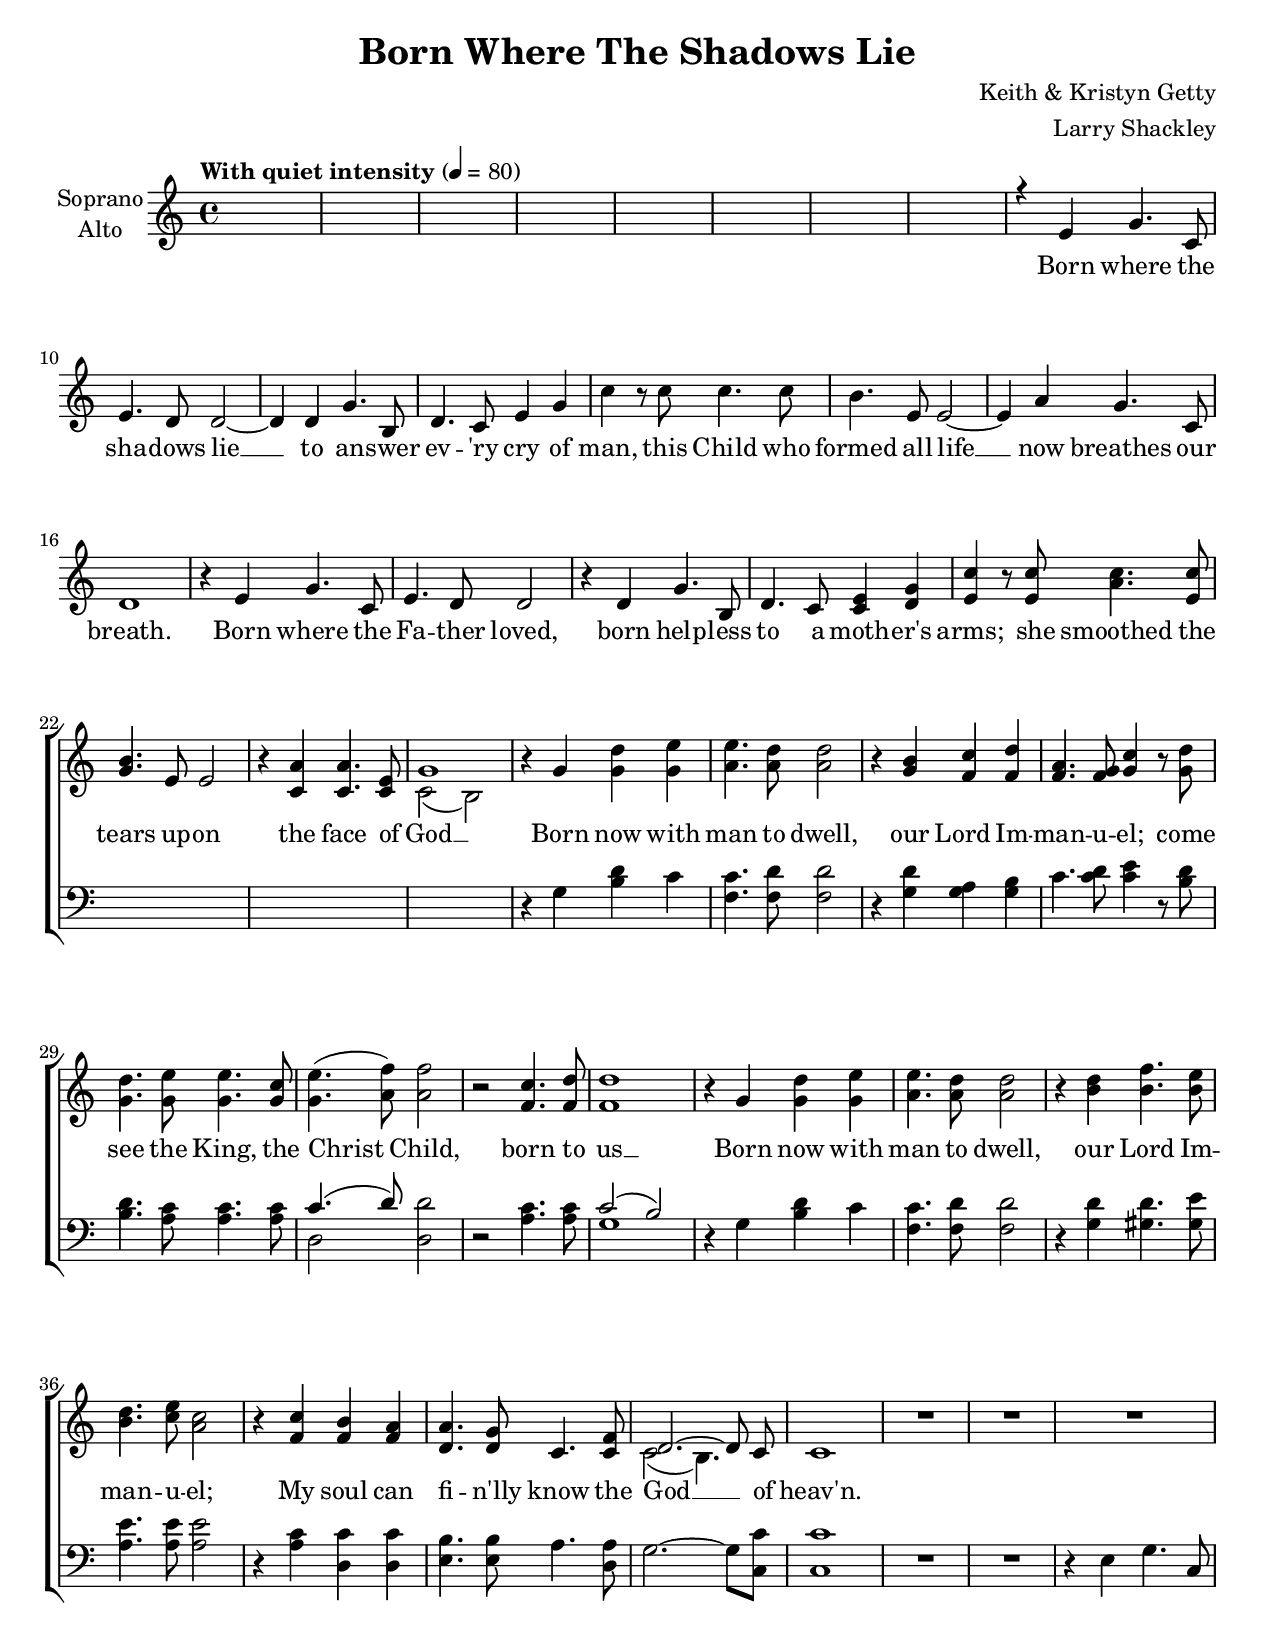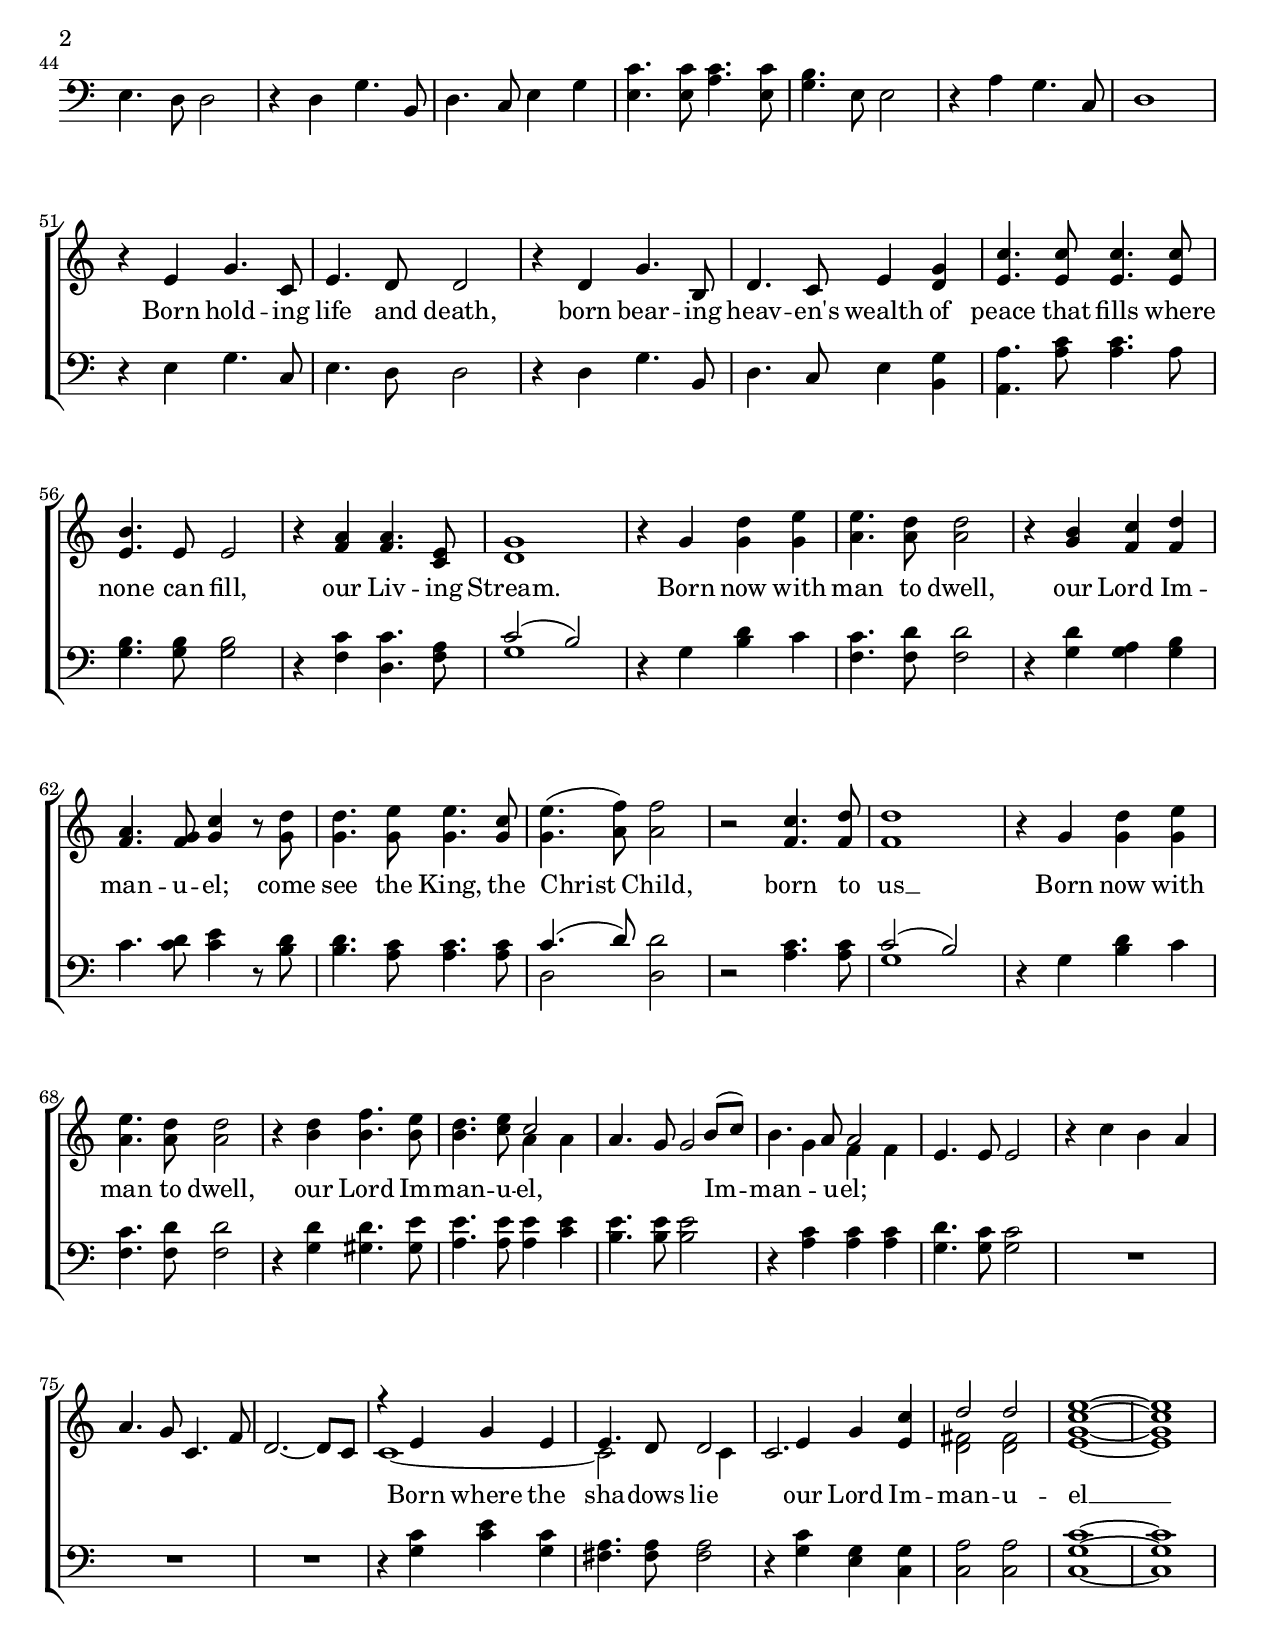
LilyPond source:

\version "2.17.16"
\language "english"

\header {
  title = "Born Where The Shadows Lie"
  composer = "Keith & Kristyn Getty"
  arranger = "Larry Shackley"
}

\paper {
  #(set-paper-size "letter")
}

global = {
  \key c \major
  \time 4/4
  \tempo "With quiet intensity" 4=80
  \set Timing.beamExceptions = #'()
  \set Timing.baseMoment = #(ly:make-moment 1/4)
  \set Timing.beatStructure = #'(1 1 1 1)
}

soprano = \relative c' {
  \global
  s1*8 r4 e4 g4. c,8 e4. d8 d2~ d4 d g4. b,8 |
  d4. c8 e4 g c r8 c8 c4. c8 b4. e,8 e2~ e4 a g4. c,8 d1 |
  r4 e g4. c,8 e4. d8 d2 |
  r4 d g4. b,8 d4. c8  e4 g c r8 c c4. c8 |
  b4. e,8 e2 r4 a a4. e8 g1 |
  % 25
  r4 g d' e e4. d8 d2 r4 b c d a4. g8 c4 r8 d |
  d4. e8 e4. c8 e4. (f8) f2 r2 c4. d8 d1 |
  %33
  r4 g, d' e e4. d8 d2 r4 d f4. e8 d4. e8 c2 |
  r4 c b a a4. g8 c,4. f8 d2.~ d8 c c1 |
  % 41 CD cue 4
  R1*10 r4 e4 g4. c,8 e4. d8 d2 r4 d g4. b,8 d4. c8 e4 g |
  c4. c8 c4. c8 b4. e,8 e2 r4 a a4. e8 g1 |
  r4 g d' e e4. d8 d2 r4 b c d a4. g8 c4 r8 d8 |
  d4. e8 e4. c8 e4. (f8) f2 r2 c4. d8 d1 |
  %67
  r4 g,4 d' e e4. d8 d2 r4 d f4. e8 |
  d4. e8 c2 r2 r4 b8 (c) b4. a8 a2 |
  R1*4 r4 e g e e4. d8 d2 r4 e g c |
  d2 d <e c>1~ q

}

lvoice = \relative c' {
  \global
  s1*8 r4 e4 g4. c,8 e4. d8 d2~ d4 d g4. b,8 |
  d4. c8 e4 g c r8 c8 c4. c8 b4. e,8 e2~ e4 a g4. c,8 d1 |
  r4 e g4. c,8 e4. d8 d2 |
  r4 d g4. b,8 d4. c8  e4 g c r8 c c4. c8 |
  b4. e,8 e2 r4 a a4. e8 g1 |
  % 25
  r4 g d' e e4. d8 d2 r4 b c d a4. g8 c4 r8 d |
  d4. e8 e4. c8 e4. (f8) f2 r2 c4. d8 d1 |
  %33
  r4 g, d' e e4. d8 d2 r4 d f4. e8 d4. e8 c2 |
  r4 c b a a4. g8 c,4. f8 d2.~ d8 c c1 |
  % 41 CD cue 4
  R1*10 r4 e4 g4. c,8 e4. d8 d2 r4 d g4. b,8 d4. c8 e4 g |
  c4. c8 c4. c8 b4. e,8 e2 r4 a a4. e8 g1 |
  r4 g d' e e4. d8 d2 r4 b c d a4. g8 c4 r8 d8 |
  d4. e8 e4. c8 e4. (f8) f2 r2 c4. d8 d1 |
  %67
  r4 g,4 d' e e4. d8 d2 r4 d f4. e8 |
  d4. e8 c2 r2 r4 b8 (c) b4. a8 a2 |
  R1*4 r4 e g e e4. d8 d2 r4 e g c |
  d2 d <e c>1~ q

}
alto = \relative c' {
  \global
  s1*16 r4 e g4. c,8 e4. d8 d2 |
  r4 d g4. b,8 d4. c8 c4 d e r8 e a4. e8 |
  g4. e8 e2 r4 c c4. c8 c2 (b) |
  r4 g'g g a4. a8 a2 r4 g f f f4. f8 g4 r8 g |
  g4. g8 g4. g8 g4. (a8) a2 r2 f4. f8 f1 |
  r4 g g g a4. a8 a2 r4 b b4. b8 b4. c8 a2 |
  r4 f f f d4. d8 c4. c8 c2 (b4.) c8 c1 |
  %41
  R1*10 r4 e4 g4. c,8 e4. d8 d2 r4 d g4. b,8 d4. c8 e4 d |
  e4. e8 e4. e8 e4. e8 e2 r4 f f4. c8 d1 |
  r4 g g g a4. a8 a2 r4 g f f f4. f8 g4 r8 g |
  g4. g8 g4. g8 g4. (a8) a2 r2 f4. f8 f1 |
  %67
  r4 g g g a4. a8 a2 r4 b b4. b8 b4. c8 a4 a |
  a4. g8 g2 r4 g f f e4. e8 e2 r4 c'b a a4. g8 c,4. f8 |
  d2.~ d8 c c1~ c2 r4 c c2. e4 <fs d>2 q <g e>1~ q

}

tenor = \relative c' {
  \global
  s1*24 r4 g d' c c4. d8 d2 r4 d a b c4. d8 e4 r8 d |
  d4. c8 c4. c8 c4. (d8) d2 r2 c4. c8 c2 (b) |
  r4 g d' c c4. d8 d2 r4 d d4. e8 e4. e8 e2 |
  r4 c c c b4. b8 a4. a8 g2.~ g8 c c1 |
  %41
  R1*2 r4 e, g4. c,8 e4. d8 d2 r4 d g4. b,8 d4. c8 e4 g |
  c4.  c8 c4. c8 b4. e,8 e2 r4 a4 g4. c,8 d1 |
  r4 e g4. c,8 e4. d8 d2 r4 d g4. b,8 d4. c8 e4 g |
  a4.  c8 c4. a8 b4. b8 b2 r4 c c4. a8 c2 (b) |
  r4 g d' c c4. d8 d2 r4 d a b c4. d8 e4 r8 d |
  d4. c8 c4. c8 c4. (d8) d2 r2 c4. c8 c2 (b) |
  %67
  r4 g d' c c4. d8 d2 r4 d d4. e8 e4. e8 e4 e e4. e8 e2 |
  r4 c c c d4. c8 c2 R1*3 r4 c e c a4. a8 a2 |
  r4 c g g a2 a <c g>1~ q

}

bass = \relative c {
  \global
  s1*24 r4 g' b c f,4. f8 f2 r4 g g g c4. c8 c4 r8 b |
  b4. a8 a4. a8 d,2 d r2 a'4. a8 g1 |
  r4 g b c f,4. f8 f2 r4 g gs4. gs8 a4. a8 a2 |
  r4 a d, d e4. e8 a4. d,8 g2.~ g8 c,8 c1 |
  %41
  R1*2 r4 e g4. c,8 e4. d8 d2 r4 d g4. b,8 d4. c8 e4 g |
  e4. e8 a4. e8 g4. e8 e2 r4 a g4. c,8 d1 |
  r4 e g4. c,8 e4. d8 d2 r4 d g4. b,8 d4. c8 e4 b |
  a4. a'8 a4. a8 g4. g8 g2 r4 f d4. f8 g1 |
  r4 g b c f,4.  f8 f2 r4 g g g c4. c8 c4 r8 b |
  b4. a8 a4. a8 d,2 d r2 a'4. a8 g1 |
  r4 g b c f,4. f8 f2 r4 g gs4. gs8 a4. a8 a4 c b4. b8 b2 |
  r4 a a a g4. g8 g2 R1*3 r4 g c g fs4.  fs8 fs2 |
  r4 g e c c2 c c1~ c

}

words = \lyricmode {
  Born where the sha -- dows lie __
  to an -- swer ev -- 'ry cry of man,
  this Child who formed all life __ now breathes our breath.
  Born where the Fa -- ther loved,
  born help -- less to a moth -- er's arms;
  she smoothed the tears up -- on the face of God __
  Born now with man to dwell,
  our Lord Im -- man -- u -- el;
  come see the King, the Christ Child,
  born to us __
  Born now with man to dwell,
  our Lord Im -- man -- u -- el;
  My soul can fi -- n'lly know the God __ of heav'n.
  %{  Born with a road a -- head,
      a -- lone these blame -- less feet would tread
      the path God chose to walk be -- fore all time.
  %}
  Born hold -- ing life and death,
  born bear -- ing heav -- en's wealth of peace
  that fills where none can fill,
  our Liv -- ing Stream.
  Born now with man to dwell,
  our Lord Im -- man -- u -- el;
  come see the King, the Christ Child,
  born to us __
  Born now with man to dwell,
  our Lord Im -- man -- u -- el, Im -- man -- u -- el;
  %  My soul can fi -- n'lly know the god __ of heav'n.
  Born where the sha -- dows lie
  our Lord Im -- man -- u -- el __
}

altoVerse = \lyricmode {
  % Lyrics follow here.

}

tenorVerse = \lyricmode {
  % Lyrics follow here.

}

bassVerse = \lyricmode {
  % Lyrics follow here.

}

rehearsalMidi = #
(define-music-function
 (parser location name midiInstrument lyrics) (string? string? ly:music?)
 #{
   \unfoldRepeats <<
     \new Staff = "soprano" \new Voice = "soprano" { s1*0\f \soprano }
     \new Staff = "alto" \new Voice = "alto" { s1*0\f \alto }
     \new Staff = "tenor" \new Voice = "tenor" { s1*0\f \tenor }
     \new Staff = "bass" \new Voice = "bass" { s1*0\f \bass }
     \context Staff = $name {
        \set Score.midiInstrument = "choir aahs"
       \set Score.midiMinimumVolume = #0.5
       \set Score.midiMaximumVolume = #0.6
       \set Score.tempoWholesPerMinute = #(ly:make-moment 80 4)
       \set Staff.midiMinimumVolume = #0.8
       \set Staff.midiMaximumVolume = #1.0
       \set Staff.midiInstrument =  "bright acoustic" %$midiInstrument
     }
     \new Lyrics \with {
       alignBelowContext = $name
     } \lyricsto $name $lyrics
   >>
 #})

right = \relative c'' {
  \global
  % Music follows here.

}

left = \relative c' {
  \global
  % Music follows here.

}

choirPart = \new ChoirStaff <<
  \new Staff

  \with {
    printPartCombineTexts = ##f
    midiInstrument = "violin"
    instrumentName = \markup \center-column { "Soprano" "Alto" }
  }

  <<
    \new Voice \partcombine \soprano \alto
    \new NullVoice = "lvoice" \lvoice
    \new Lyrics \lyricsto "lvoice" \words
  >>

  \new Staff  \with {
    printPartCombineTexts = ##f
    midiInstrument = "cello"
    instrumentName = \markup \center-column { "Tenor" "Bass" }
  } <<
    \clef bass
    \partcombine \tenor \bass
  >>

>>

pianoPart = \new PianoStaff \with {
  instrumentName = "Piano"
} <<
  \new Staff = "right" \with {
    midiInstrument = "acoustic grand"
  } \right
  \new Staff = "left" \with {
    midiInstrument = "acoustic grand"
  } { \clef bass \left }
>>


\score {
  <<
    \choirPart
    \pianoPart
  >>
  \layout {
    \context {
      % Frenched staves
      \Staff \RemoveEmptyStaves
      \override VerticalAxisGroup.remove-first = ##t
    }
  }
  \midi { }
}

% Rehearsal MIDI files:
\book { % soprano
  \bookOutputSuffix "soprano"
  \score {
    \rehearsalMidi "soprano" "bright acoustic" \words
    \midi { }
  }
}

\book { % alto
  \bookOutputSuffix "alto"
  \score {
    \rehearsalMidi "alto" "clarinet" \words
    \midi { }
  }
}

\book { % tenor
  \bookOutputSuffix "tenor"
  \score {
    \rehearsalMidi "tenor" "cello" \words
    \midi { }
  }
}

\book { % bass
  \bookOutputSuffix "bass"
  \score {
    \rehearsalMidi "bass" "contrabass" \words
    \midi { }
  }
}



%{
  convert-ly (GNU LilyPond) 2.17.27  convert-ly: Processing `'...
  Applying conversion:     The document has not been changed.
%}
